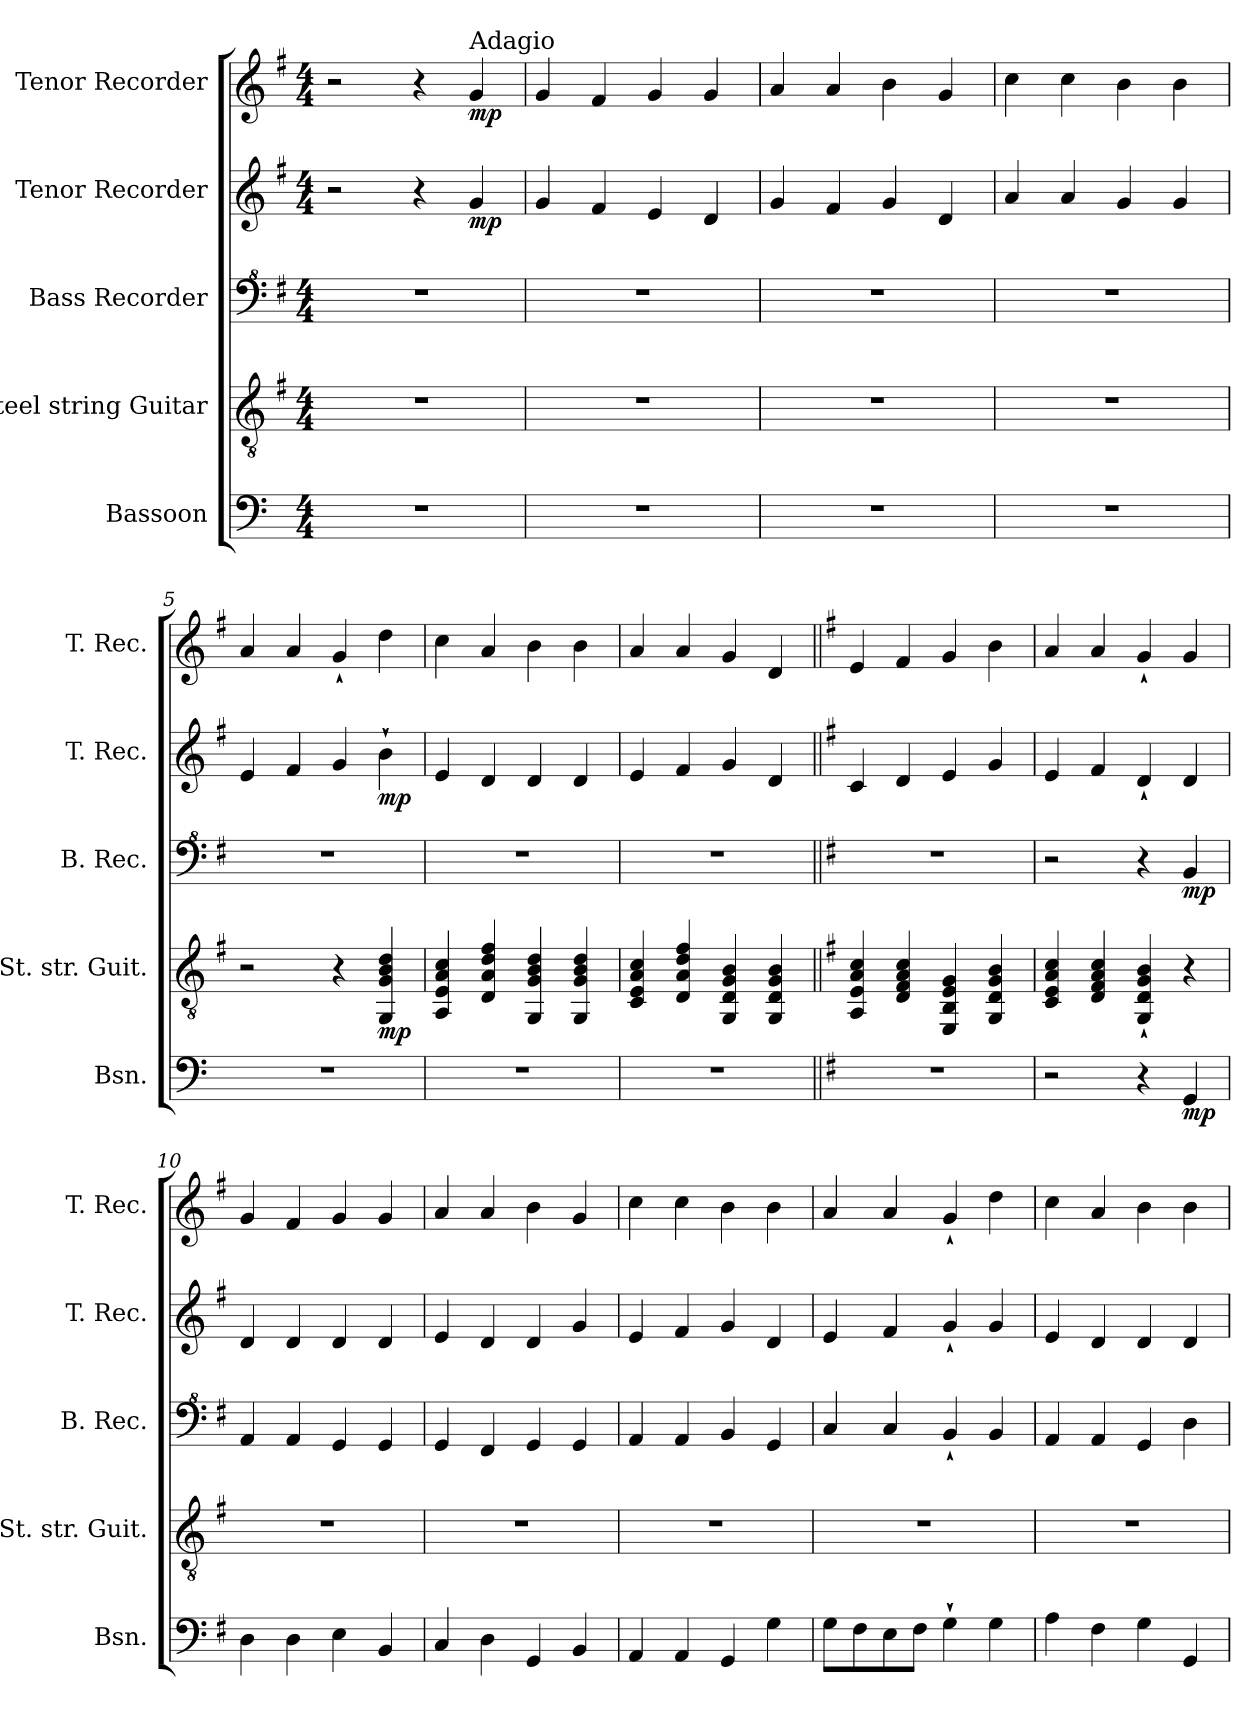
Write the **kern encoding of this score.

**kern	**dynam	**kern	**dynam	**kern	**dynam	**kern	**dynam	**kern	**dynam
*part5	*part5	*part4	*part4	*part3	*part3	*part2	*part2	*part1	*part1
*staff5	*staff5	*staff4	*staff4	*staff3	*staff3	*staff2	*staff2	*staff1	*staff1
*I"Bassoon	*	*I"Steel string Guitar	*	*I"Bass Recorder	*	*I"Tenor Recorder	*	*I"Tenor Recorder	*
*I'Bsn.	*	*I'St. str. Guit.	*	*I'B. Rec.	*	*I'T. Rec.	*	*I'T. Rec.	*
*clefF4	*	*clefGv2	*	*clefF^4	*	*clefG2	*	*clefG2	*
*k[]	*	*k[f#]	*	*k[f#]	*	*k[f#]	*	*k[f#]	*
*C:	*	*G:	*	*G:	*	*G:	*	*G:	*
*M4/4	*	*M4/4	*	*M4/4	*	*M4/4	*	*M4/4	*
=1	=1	=1	=1	=1	=1	=1	=1	=1	=1
1r	.	1r	.	1r	.	2r	.	2r	.
.	.	.	.	.	.	4r	.	4r	.
!	!	!	!	!	!	!	!	!LO:TX:a:t=Adagio	!
!	!	!	!	!	!	!	!LO:DY:b	!	!LO:DY:b
.	.	.	.	.	.	4g/	mp	4g/	mp
=2	=2	=2	=2	=2	=2	=2	=2	=2	=2
1r	.	1r	.	1r	.	4g/	.	4g/	.
.	.	.	.	.	.	4f#/	.	4f#/	.
.	.	.	.	.	.	4e/	.	4g/	.
.	.	.	.	.	.	4d/	.	4g/	.
=3	=3	=3	=3	=3	=3	=3	=3	=3	=3
1r	.	1r	.	1r	.	4g/	.	4a/	.
.	.	.	.	.	.	4f#/	.	4a/	.
.	.	.	.	.	.	4g/	.	4b\	.
.	.	.	.	.	.	4d/	.	4g/	.
=4	=4	=4	=4	=4	=4	=4	=4	=4	=4
1r	.	1r	.	1r	.	4a/	.	4cc\	.
.	.	.	.	.	.	4a/	.	4cc\	.
.	.	.	.	.	.	4g/	.	4b\	.
.	.	.	.	.	.	4g/	.	4b\	.
=5	=5	=5	=5	=5	=5	=5	=5	=5	=5
1r	.	2r	.	1r	.	4e/	.	4a/	.
.	.	.	.	.	.	4f#/	.	4a/	.
.	.	4r	.	.	.	4g/	.	4g`/	.
!	!	!	!LO:DY:b	!	!	!	!LO:DY:b	!	!
.	.	4GG/ 4G/ 4B/ 4d/	mp	.	.	4b`\	mp	4dd\	.
=6	=6	=6	=6	=6	=6	=6	=6	=6	=6
1r	.	4AA/ 4E/ 4A/ 4c/	.	1r	.	4e/	.	4cc\	.
.	.	4D/ 4A/ 4d/ 4f#/	.	.	.	4d/	.	4a/	.
.	.	4GG/ 4G/ 4B/ 4d/	.	.	.	4d/	.	4b\	.
.	.	4GG/ 4G/ 4B/ 4d/	.	.	.	4d/	.	4b\	.
=7	=7	=7	=7	=7	=7	=7	=7	=7	=7
1r	.	4C/ 4E/ 4A/ 4c/	.	1r	.	4e/	.	4a/	.
.	.	4D/ 4A/ 4d/ 4f#/	.	.	.	4f#/	.	4a/	.
.	.	4GG/ 4D/ 4G/ 4B/	.	.	.	4g/	.	4g/	.
.	.	4GG/ 4D/ 4G/ 4B/	.	.	.	4d/	.	4d/	.
!!LO:LB:g=z
=8||	=8||	=8||	=8||	=8||	=8||	=8||	=8||	=8||	=8||
*k[f#]	*	*	*	*	*	*	*	*	*
*G:	*	*	*	*	*	*	*	*	*
1r	.	4AA/ 4E/ 4A/ 4c/	.	1r	.	4c/	.	4e/	.
.	.	4D/ 4F#/ 4A/ 4c/	.	.	.	4d/	.	4f#/	.
.	.	4EE/ 4BB/ 4E/ 4G/	.	.	.	4e/	.	4g/	.
.	.	4GG/ 4D/ 4G/ 4B/	.	.	.	4g/	.	4b\	.
=9	=9	=9	=9	=9	=9	=9	=9	=9	=9
2r	.	4C/ 4E/ 4A/ 4c/	.	2r	.	4e/	.	4a/	.
.	.	4D/ 4F#/ 4A/ 4c/	.	.	.	4f#/	.	4a/	.
4r	.	4GG/` 4D/` 4G/` 4B/`	.	4r	.	4d`/	.	4g`/	.
!	!LO:DY:b	!	!	!	!LO:DY:b	!	!	!	!
4GG/	mp	4r	.	4B/	mp	4d/	.	4g/	.
=10	=10	=10	=10	=10	=10	=10	=10	=10	=10
4D\	.	1r	.	4A/	.	4d/	.	4g/	.
4D\	.	.	.	4A/	.	4d/	.	4f#/	.
4E\	.	.	.	4G/	.	4d/	.	4g/	.
4BB/	.	.	.	4G/	.	4d/	.	4g/	.
=11	=11	=11	=11	=11	=11	=11	=11	=11	=11
4C/	.	1r	.	4G/	.	4e/	.	4a/	.
4D\	.	.	.	4F#/	.	4d/	.	4a/	.
4GG/	.	.	.	4G/	.	4d/	.	4b\	.
4BB/	.	.	.	4G/	.	4g/	.	4g/	.
=12	=12	=12	=12	=12	=12	=12	=12	=12	=12
4AA/	.	1r	.	4A/	.	4e/	.	4cc\	.
4AA/	.	.	.	4A/	.	4f#/	.	4cc\	.
4GG/	.	.	.	4B/	.	4g/	.	4b\	.
4G\	.	.	.	4G/	.	4d/	.	4b\	.
=13	=13	=13	=13	=13	=13	=13	=13	=13	=13
8G\L	.	1r	.	4c/	.	4e/	.	4a/	.
8F#\	.	.	.	.	.	.	.	.	.
8E\	.	.	.	4c/	.	4f#/	.	4a/	.
8F#\J	.	.	.	.	.	.	.	.	.
4G`\	.	.	.	4B`/	.	4g`/	.	4g`/	.
4G\	.	.	.	4B/	.	4g/	.	4dd\	.
=14	=14	=14	=14	=14	=14	=14	=14	=14	=14
4A\	.	1r	.	4A/	.	4e/	.	4cc\	.
4F#\	.	.	.	4A/	.	4d/	.	4a/	.
4G\	.	.	.	4G/	.	4d/	.	4b\	.
4GG/	.	.	.	4d\	.	4d/	.	4b\	.
=	=	=	=	=	=	=	=	=	=
*-	*-	*-	*-	*-	*-	*-	*-	*-	*-
